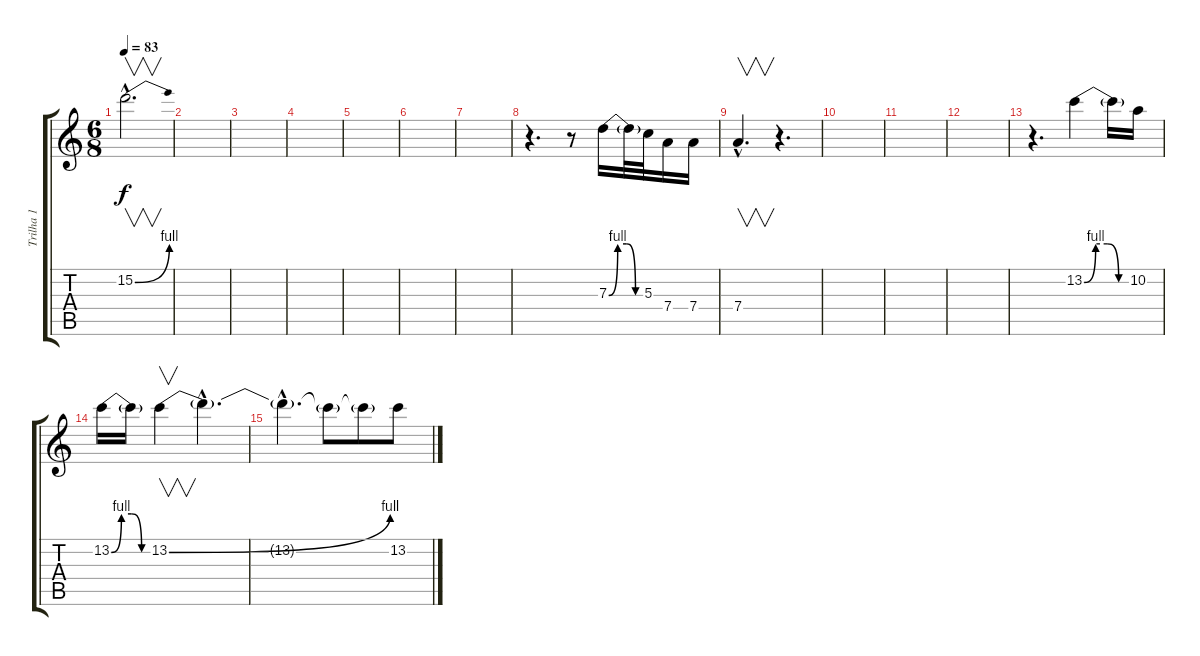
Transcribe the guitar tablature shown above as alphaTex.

\track ("Trilha 1" "Trilha 1") {instrument overdrivenguitar}
\staff {score tabs}
\tuning (E4 B3 G3 D3 A2 E2) {hide}
\ts (6 8)
\tempo 83
\clef g2
\ks c
15.2{be (bend 0 0 60 4) hac}.2{v d dy f} |
|
|
|
|
|
|
r.4{d} r.8 7.3{be (custom 0 0 15 4 30 4 45 0 60 0)}.16 7.3{t}.32 5.3.32 7.4.16 7.4.16 |
7.4{hac}.4{v d} r.4{d} |
|
|
|
r.4{d} 13.2{be (custom 0 0 15 4 30 4 45 0 60 0)}.4 13.2{t}.16 10.2.16 |
13.2{be (custom 0 0 15 4 30 4 45 0 60 0)}.16 13.2{t}.16 13.2{be (bend 0 0 60 4)}.4{v} 13.2{hac t}.4{d} |
13.2{hac t}.4{d} 13.2{t}.8 13.2{t}.8 13.2.8
